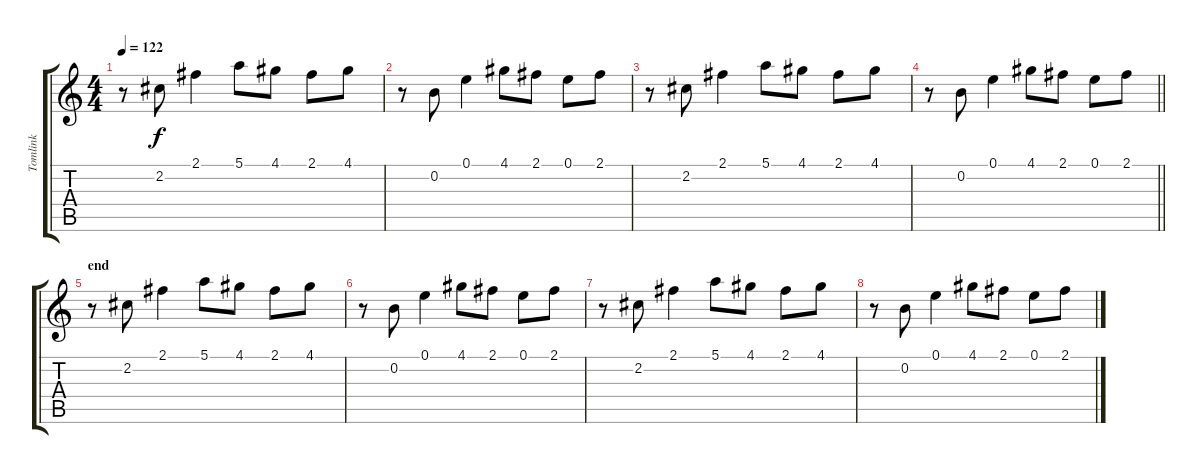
\track ("Tomlink" "Tomlink") {instrument overdrivenguitar}
\staff {score tabs}
\tuning (E4 B3 G3 D3 A2 E2) {hide}
\ts (4 4)
\tempo 122
\clef g2
\ks c
r.8{dy f} 2.2.8 2.1.4 5.1.8 4.1.8 2.1.8 4.1.8 |
r.8 0.2.8 0.1.4 4.1.8 2.1.8 0.1.8 2.1.8 |
r.8 2.2.8 2.1.4 5.1.8 4.1.8 2.1.8 4.1.8 |
\barLineRight lightlight
r.8 0.2.8 0.1.4 4.1.8 2.1.8 0.1.8 2.1.8 |
\section ("" "end")
r.8 2.2.8 2.1.4 5.1.8 4.1.8 2.1.8 4.1.8 |
r.8 0.2.8 0.1.4 4.1.8 2.1.8 0.1.8 2.1.8 |
r.8 2.2.8 2.1.4 5.1.8 4.1.8 2.1.8 4.1.8 |
r.8 0.2.8 0.1.4 4.1.8 2.1.8 0.1.8 2.1.8
